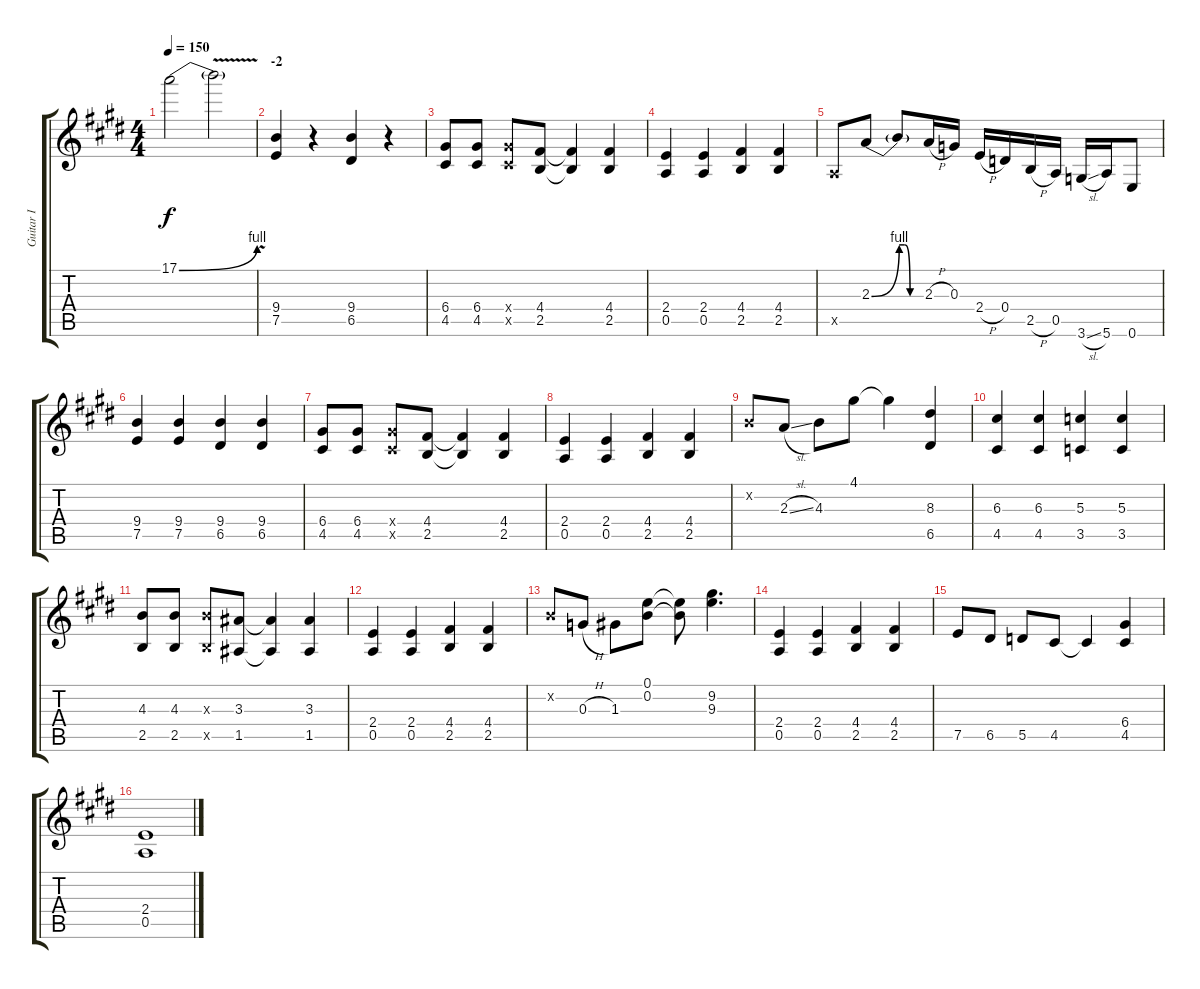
\track ("Guitar I" "Guitar I") {instrument distortionguitar}
\staff {score tabs}
\tuning (E4 B3 G3 D3 A2 E2) {hide}
\ts (4 4)
\tempo 150
\clef g2
\ks e
17.1{be (bend 0 0 60 4)}.2{dy f} 17.1{v t}.2 |
\section ("" "-2")
(9.4 7.5).4 r.4 (9.4 6.5).4 r.4 |
(6.4 4.5).8 (6.4 4.5).8 (6.4{x} 4.5{x}).8 (4.4 2.5).8 (4.4{t} 2.5{t}).4 (4.4 2.5).4 |
(2.4 0.5).4 (2.4 0.5).4 (4.4 2.5).4 (4.4 2.5).4 |
0.5{x}.8 2.3{be (bend 0 0 60 4)}.8 2.3{be (custom 0 4 15 4 30 0 60 0) t}.8 2.3{h}.16 0.3.16 2.4{h}.16 0.4.16 2.5{h}.16 0.5.16 3.6{sl}.16 5.6.16 0.6.8 |
(9.4 7.5).4 (9.4 7.5).4 (9.4 6.5).4 (9.4 6.5).4 |
(6.4 4.5).8 (6.4 4.5).8 (6.4{x} 4.5{x}).8 (4.4 2.5).8 (4.4{t} 2.5{t}).4 (4.4 2.5).4 |
(2.4 0.5).4 (2.4 0.5).4 (4.4 2.5).4 (4.4 2.5).4 |
0.2{x}.8 2.3{sl}.8 4.3.8 4.1.8 4.1{t}.4 (8.3 6.5).4 |
(6.3 4.5).4 (6.3 4.5).4 (5.3 3.5).4 (5.3 3.5).4 |
(4.3 2.5).8 (4.3 2.5).8 (4.3{x} 2.5{x}).8 (3.3 1.5).8 (3.3{t} 1.5{t}).4 (3.3 1.5).4 |
(2.4 0.5).4 (2.4 0.5).4 (4.4 2.5).4 (4.4 2.5).4 |
0.2{x}.8 0.3{h}.8 1.3.8 (0.1 0.2).8 (0.1{t} 0.2{t}).8 (9.2 9.3).4{d} |
(2.4 0.5).4 (2.4 0.5).4 (4.4 2.5).4 (4.4 2.5).4 |
7.5.8 6.5.8 5.5.8 4.5.8 4.5{t}.4 (6.4 4.5).4 |
(2.4 0.5).1
